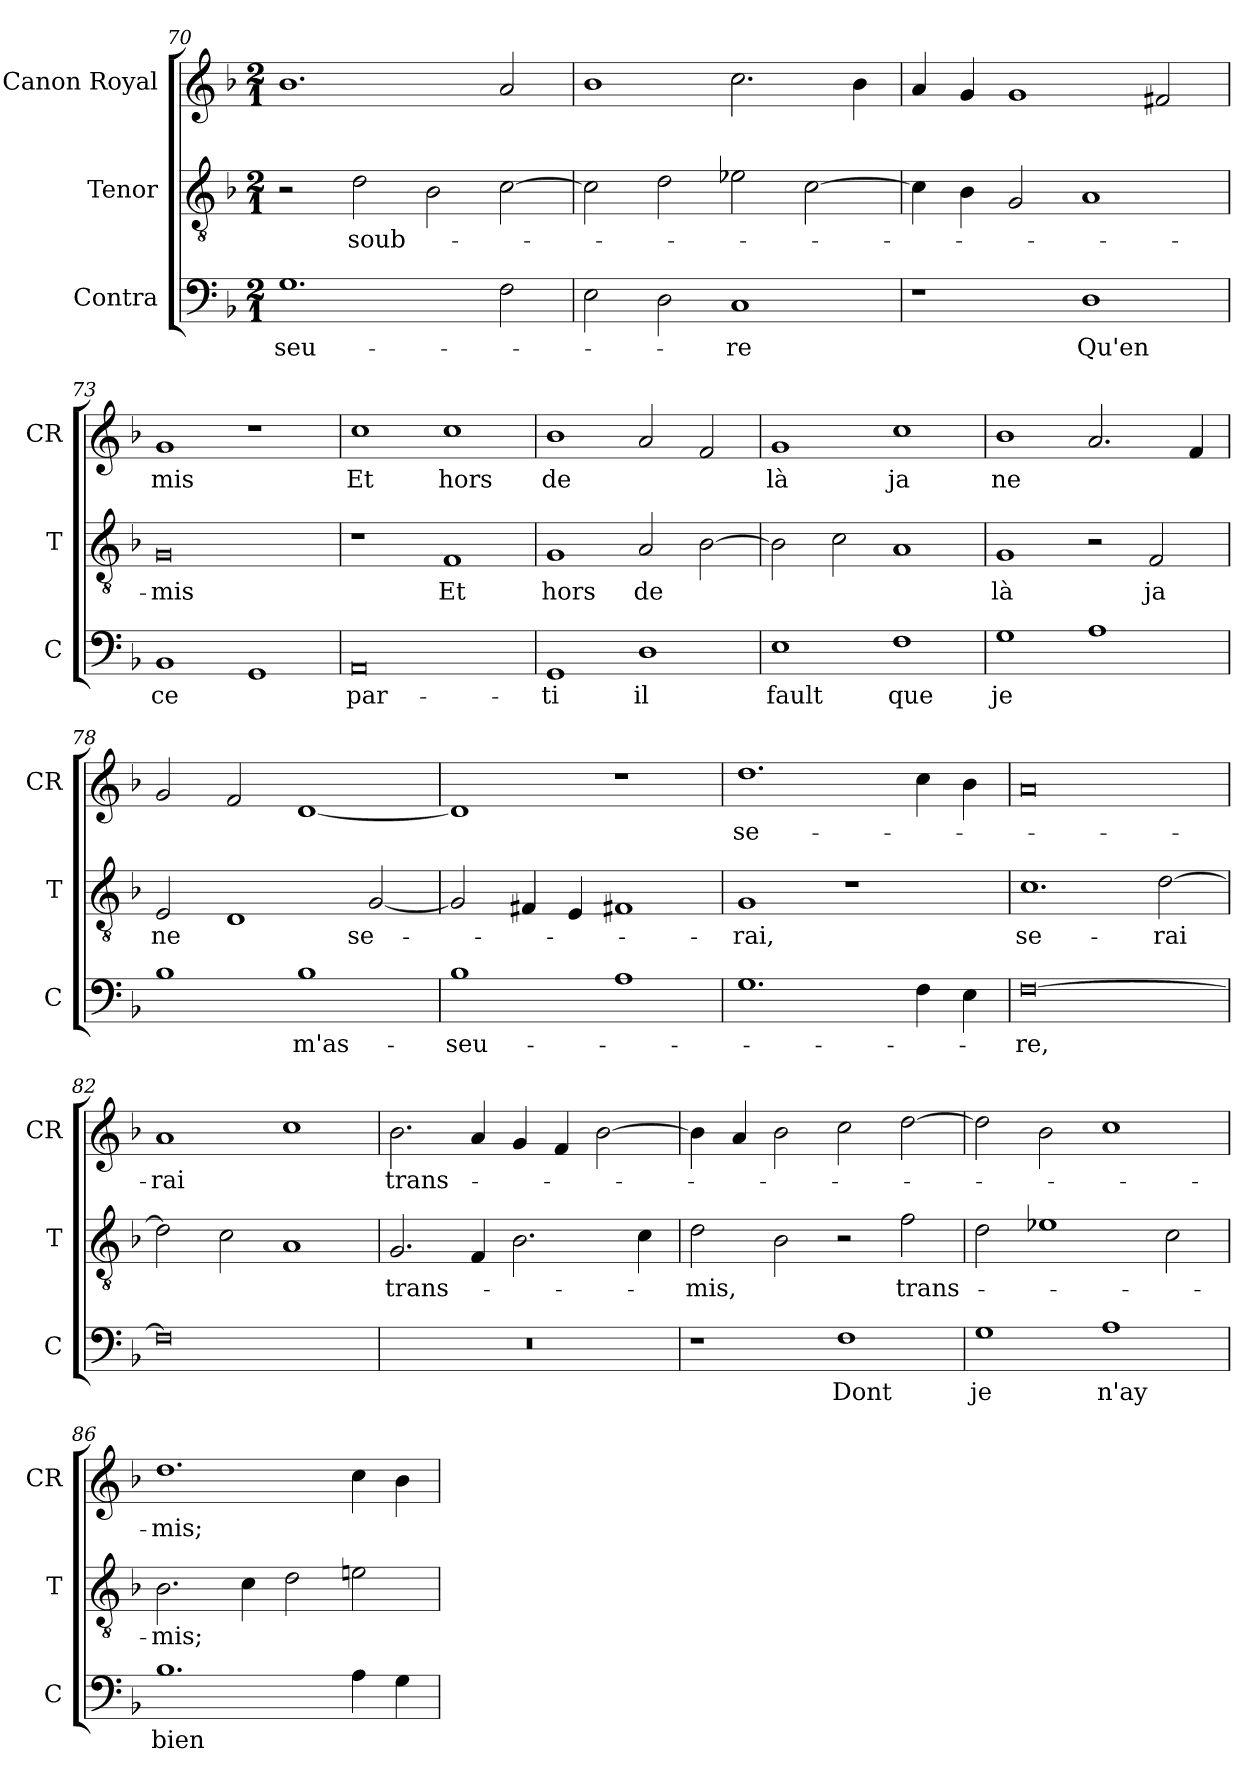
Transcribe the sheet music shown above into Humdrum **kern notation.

**kern	**text	**kern	**text	**kern	**text
*part3	*part3	*part2	*part2	*part1	*part1
*staff3	*staff3	*staff2	*staff2	*staff1	*staff1
*I"Contra	*	*I"Tenor	*	*I"Canon Royal	*
*I'C	*	*I'T	*	*I'CR	*
*clefF4	*	*clefGv2	*	*clefG2	*
*k[b-]	*	*k[b-]	*	*k[b-]	*
*M2/1	*	*M2/1	*	*M2/1	*
=70	=70	=70	=70	=70	=70
1.G	seu-	2r	.	1.b-	.
.	.	2d	soub-	.	.
.	.	2B-	.	.	.
2F	.	[2c	.	2a	.
=71	=71	=71	=71	=71	=71
2E	.	2c]	.	1b-	.
2D	.	2d	.	.	.
1C	-re	2e-X	.	2.cc	.
.	.	[2c	.	.	.
.	.	.	.	4b-	.
=72	=72	=72	=72	=72	=72
1r	.	4c]	.	4a	.
.	.	4B-	.	4g	.
.	.	2G	.	1g	.
1D	Qu'en	1A	.	.	.
.	.	.	.	2f#X	.
=73	=73	=73	=73	=73	=73
1BB-	ce	0G	-mis	1g	-mis
1GG	.	.	.	1r	.
=74	=74	=74	=74	=74	=74
0AA	par-	1r	.	1cc	Et
.	.	1F	Et	1cc	hors
=75	=75	=75	=75	=75	=75
1GG	-ti	1G	hors	1b-	de
1D	il	2A	de	2a	.
.	.	[2B-	.	2f	.
=76	=76	=76	=76	=76	=76
1E	fault	2B-]	.	1g	là
.	.	2c	.	.	.
1F	que	1A	.	1cc	ja
=77	=77	=77	=77	=77	=77
1G	je	1G	là	1b-	ne
1A	.	2r	.	2.a	.
.	.	2F	ja	.	.
.	.	.	.	4f	.
=78	=78	=78	=78	=78	=78
1B-	.	2E	ne	2g	.
.	.	1D	.	2f	.
1B-	m'as-	.	.	[1d	.
.	.	[2G	se-	.	.
=79	=79	=79	=79	=79	=79
1B-	-seu-	2G]	.	1d]	.
.	.	4F#X	.	.	.
.	.	4E	.	.	.
1A	.	1F#X	.	1r	.
=80	=80	=80	=80	=80	=80
1.G	.	1G	rai,	1.dd	se-
.	.	1r	.	.	.
4F	.	.	.	4cc	.
4E	.	.	.	4b-	.
=81	=81	=81	=81	=81	=81
[0F	-re,	1.c	se-	0a	.
.	.	[2d	-rai	.	.
=82	=82	=82	=82	=82	=82
0F]	.	2d]	.	1a	-rai
.	.	2c	.	.	.
.	.	1A	.	1cc	.
=83	=83	=83	=83	=83	=83
0r	.	2.G	trans-	2.b-	trans-
.	.	4F	.	4a	.
.	.	2.B-	.	4g	.
.	.	.	.	4f	.
.	.	.	.	[2b-	.
.	.	4c	.	.	.
=84	=84	=84	=84	=84	=84
1r	.	2d	-mis,	4b-]	.
.	.	.	.	4a	.
.	.	2B-	.	2b-	.
1F	Dont	2r	.	2cc	.
.	.	2f	trans-	[2dd	.
=85	=85	=85	=85	=85	=85
1G	je	2d	.	2dd]	.
.	.	1e-X	.	2b-	.
1A	n'ay	.	.	1cc	.
.	.	2c	.	.	.
=86	=86	=86	=86	=86	=86
1.B-	bien	2.B-	-mis;	1.dd	-mis;
.	.	4c	.	.	.
.	.	2d	.	.	.
4A	.	2en	.	4cc	.
4G	.	.	.	4b-	.
=	=	=	=	=	=
*-	*-	*-	*-	*-	*-
